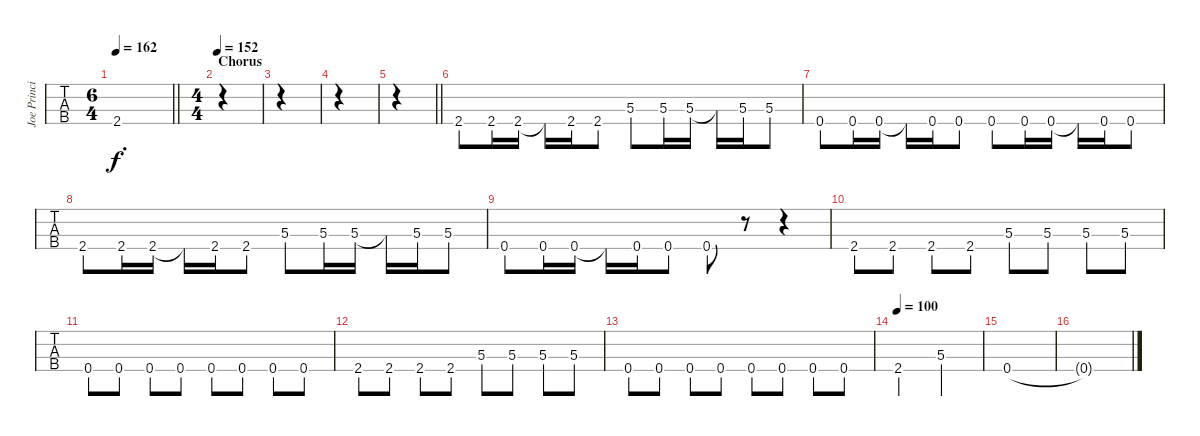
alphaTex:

\track ("Joe Principe - Bass" "Joe Princi") {instrument electricbassfinger}
\staff {tabs}
\tuning (Gb2 Db2 Ab1 Eb1) {hide}
\ts (6 4)
\tempo 162
\clef f4
\barLineRight lightlight
\ks c
2.4{t}.1{d dy f} |
\ts (4 4)
\section ("" "Chorus")
\tempo 152
|
|
|
\barLineRight lightlight
|
2.4.8 2.4.16 2.4.16 2.4{t}.16 2.4.16 2.4.8 5.3.8 5.3.16 5.3.16 5.3{t}.16 5.3.16 5.3.8 |
0.4.8 0.4.16 0.4.16 0.4{t}.16 0.4.16 0.4.8 0.4.8 0.4.16 0.4.16 0.4{t}.16 0.4.16 0.4.8 |
2.4.8 2.4.16 2.4.16 2.4{t}.16 2.4.16 2.4.8 5.3.8 5.3.16 5.3.16 5.3{t}.16 5.3.16 5.3.8 |
0.4.8 0.4.16 0.4.16 0.4{t}.16 0.4.16 0.4.8 0.4.8 r.8 r.4 |
2.4.8 2.4.8 2.4.8 2.4.8 5.3.8 5.3.8 5.3.8 5.3.8 |
0.4.8 0.4.8 0.4.8 0.4.8 0.4.8 0.4.8 0.4.8 0.4.8 |
2.4.8 2.4.8 2.4.8 2.4.8 5.3.8 5.3.8 5.3.8 5.3.8 |
0.4.8 0.4.8 0.4.8 0.4.8 0.4.8 0.4.8 0.4.8 0.4.8 |
\tempo 100
2.4.2 5.3.2 |
0.4.1 |
0.4{t}.1
